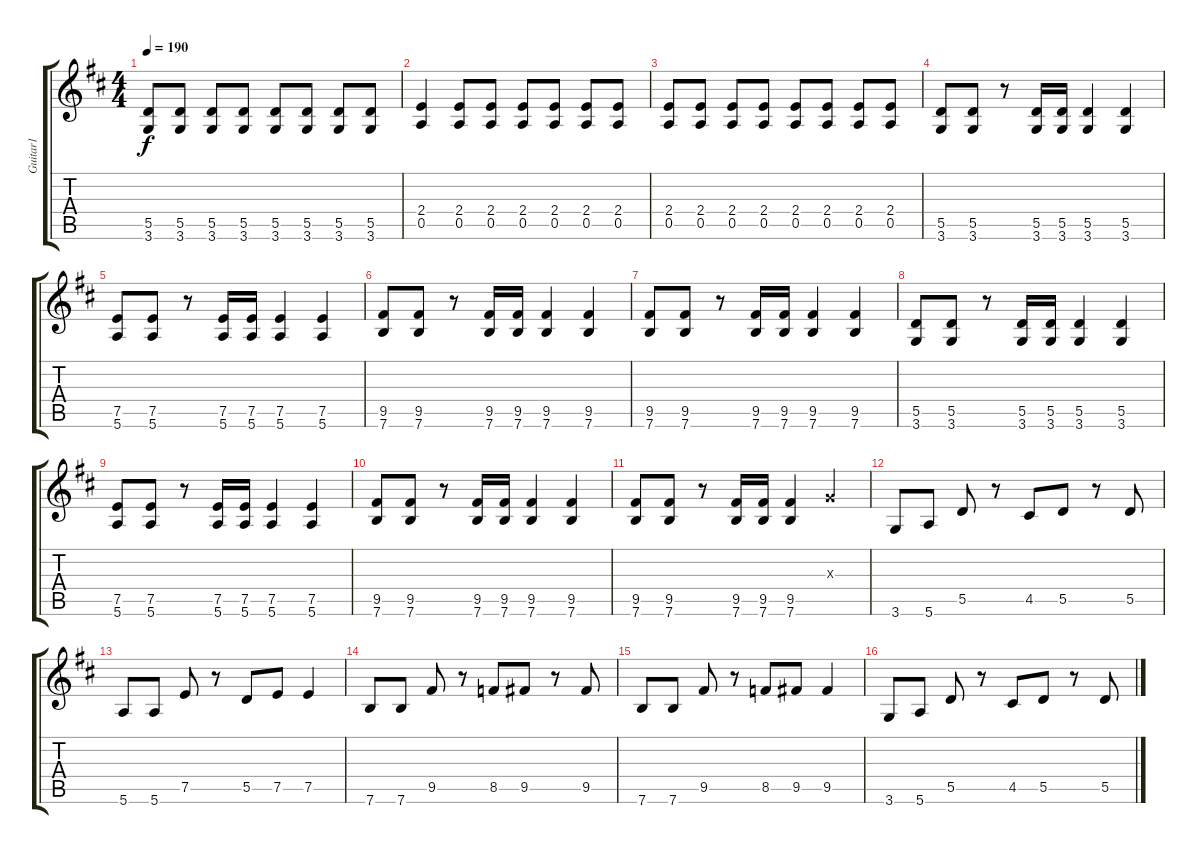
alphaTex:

\track ("Guitar1" "Guitar1") {instrument overdrivenguitar}
\staff {score tabs}
\tuning (E4 B3 G3 D3 A2 E2) {hide}
\ts (4 4)
\tempo 190
\clef g2
\ks d
(5.5 3.6).8{dy f} (5.5 3.6).8 (5.5 3.6).8 (5.5 3.6).8 (5.5 3.6).8 (5.5 3.6).8 (5.5 3.6).8 (5.5 3.6).8 |
(2.4 0.5).4 (2.4 0.5).8 (2.4 0.5).8 (2.4 0.5).8 (2.4 0.5).8 (2.4 0.5).8 (2.4 0.5).8 |
(2.4 0.5).8 (2.4 0.5).8 (2.4 0.5).8 (2.4 0.5).8 (2.4 0.5).8 (2.4 0.5).8 (2.4 0.5).8 (2.4 0.5).8 |
(5.5 3.6).8 (5.5 3.6).8 r.8 (5.5 3.6).16 (5.5 3.6).16 (5.5 3.6).4 (5.5 3.6).4 |
(7.5 5.6).8 (7.5 5.6).8 r.8 (7.5 5.6).16 (7.5 5.6).16 (7.5 5.6).4 (7.5 5.6).4 |
(9.5 7.6).8 (9.5 7.6).8 r.8 (9.5 7.6).16 (9.5 7.6).16 (9.5 7.6).4 (9.5 7.6).4 |
(9.5 7.6).8 (9.5 7.6).8 r.8 (9.5 7.6).16 (9.5 7.6).16 (9.5 7.6).4 (9.5 7.6).4 |
(5.5 3.6).8 (5.5 3.6).8 r.8 (5.5 3.6).16 (5.5 3.6).16 (5.5 3.6).4 (5.5 3.6).4 |
(7.5 5.6).8 (7.5 5.6).8 r.8 (7.5 5.6).16 (7.5 5.6).16 (7.5 5.6).4 (7.5 5.6).4 |
(9.5 7.6).8 (9.5 7.6).8 r.8 (9.5 7.6).16 (9.5 7.6).16 (9.5 7.6).4 (9.5 7.6).4 |
(9.5 7.6).8 (9.5 7.6).8 r.8 (9.5 7.6).16 (9.5 7.6).16 (9.5 7.6).4 0.3{x}.4 |
3.6.8 5.6.8 5.5.8 r.8 4.5.8 5.5.8 r.8 5.5.8 |
5.6.8 5.6.8 7.5.8 r.8 5.5.8 7.5.8 7.5.4 |
7.6.8 7.6.8 9.5.8 r.8 8.5.8 9.5.8 r.8 9.5.8 |
7.6.8 7.6.8 9.5.8 r.8 8.5.8 9.5.8 9.5.4 |
3.6.8 5.6.8 5.5.8 r.8 4.5.8 5.5.8 r.8 5.5.8
